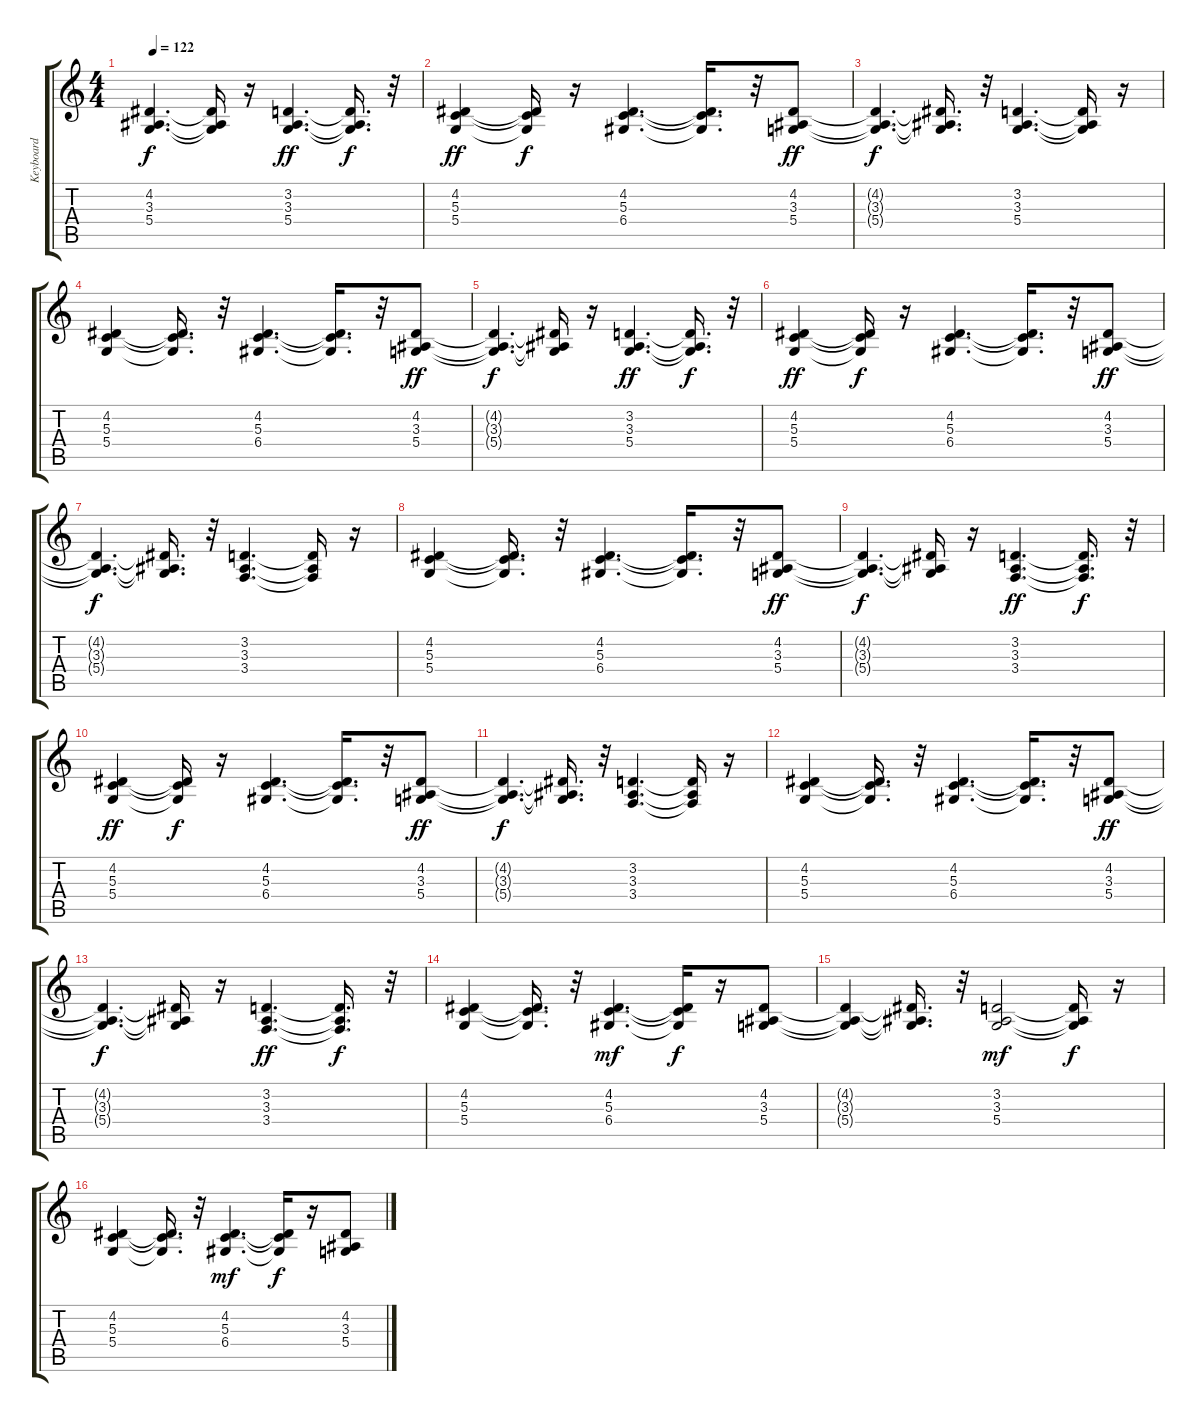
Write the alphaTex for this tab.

\track ("Keyboard" "Keyboard") {instrument electricpiano1}
\staff {score tabs}
\tuning (E4 B3 G3 D3 A2 E2) {hide}
\ts (4 4)
\tempo 122
\clef g2
\ks c
(4.2{t} 3.3{t} 5.4{t}).4{d dy f} (4.2{t} 3.3{t} 5.4{t}).16 r.16 (3.2 3.3 5.4).4{d dy ff} (3.2{t} 3.3{t} 5.4{t}).16{d dy f} r.32 |
(4.2 5.3 5.4).4{dy ff} (4.2{t} 5.3{t} 5.4{t}).16{dy f} r.16 (4.2 5.3 6.4).4{d} (4.2{t} 5.3{t} 6.4{t}).16{d} r.32 (4.2 3.3 5.4).8{dy ff} |
(4.2{t} 3.3{t} 5.4{t}).4{d dy f} (4.2{t} 3.3{t} 5.4{t}).16{d} r.32 (3.2 3.3 5.4).4{d} (3.2{t} 3.3{t} 5.4{t}).16 r.16 |
(4.2 5.3 5.4).4 (4.2{t} 5.3{t} 5.4{t}).16{d} r.32 (4.2 5.3 6.4).4{d} (4.2{t} 5.3{t} 6.4{t}).16{d} r.32 (4.2 3.3 5.4).8{dy ff} |
(4.2{t} 3.3{t} 5.4{t}).4{d dy f} (4.2{t} 3.3{t} 5.4{t}).16 r.16 (3.2 3.3 5.4).4{d dy ff} (3.2{t} 3.3{t} 5.4{t}).16{d dy f} r.32 |
(4.2 5.3 5.4).4{dy ff} (4.2{t} 5.3{t} 5.4{t}).16{dy f} r.16 (4.2 5.3 6.4).4{d} (4.2{t} 5.3{t} 6.4{t}).16{d} r.32 (4.2 3.3 5.4).8{dy ff} |
(4.2{t} 3.3{t} 5.4{t}).4{d dy f} (4.2{t} 3.3{t} 5.4{t}).16{d} r.32 (3.2 3.3 3.4).4{d} (3.2{t} 3.3{t} 3.4{t}).16 r.16 |
(4.2 5.3 5.4).4 (4.2{t} 5.3{t} 5.4{t}).16{d} r.32 (4.2 5.3 6.4).4{d} (4.2{t} 5.3{t} 6.4{t}).16{d} r.32 (4.2 3.3 5.4).8{dy ff} |
(4.2{t} 3.3{t} 5.4{t}).4{d dy f} (4.2{t} 3.3{t} 5.4{t}).16 r.16 (3.2 3.3 3.4).4{d dy ff} (3.2{t} 3.3{t} 3.4{t}).16{d dy f} r.32 |
(4.2 5.3 5.4).4{dy ff} (4.2{t} 5.3{t} 5.4{t}).16{dy f} r.16 (4.2 5.3 6.4).4{d} (4.2{t} 5.3{t} 6.4{t}).16{d} r.32 (4.2 3.3 5.4).8{dy ff} |
(4.2{t} 3.3{t} 5.4{t}).4{d dy f} (4.2{t} 3.3{t} 5.4{t}).16{d} r.32 (3.2 3.3 3.4).4{d} (3.2{t} 3.3{t} 3.4{t}).16 r.16 |
(4.2 5.3 5.4).4 (4.2{t} 5.3{t} 5.4{t}).16{d} r.32 (4.2 5.3 6.4).4{d} (4.2{t} 5.3{t} 6.4{t}).16{d} r.32 (4.2 3.3 5.4).8{dy ff} |
(4.2{t} 3.3{t} 5.4{t}).4{d dy f} (4.2{t} 3.3{t} 5.4{t}).16 r.16 (3.2 3.3 3.4).4{d dy ff} (3.2{t} 3.3{t} 3.4{t}).16{d dy f} r.32 |
(4.2 5.3 5.4).4 (4.2{t} 5.3{t} 5.4{t}).16{d} r.32 (4.2 5.3 6.4).4{d dy mf} (4.2{t} 5.3{t} 6.4{t}).16{dy f} r.16 (4.2 3.3 5.4).8 |
(4.2{t} 3.3{t} 5.4{t}).4 (4.2{t} 3.3{t} 5.4{t}).16{d} r.32 (3.2 3.3 5.4).2{dy mf} (3.2{t} 3.3{t} 5.4{t}).16{dy f} r.16 |
(4.2 5.3 5.4).4 (4.2{t} 5.3{t} 5.4{t}).16{d} r.32 (4.2 5.3 6.4).4{d dy mf} (4.2{t} 5.3{t} 6.4{t}).16{dy f} r.16 (4.2 3.3 5.4).8
